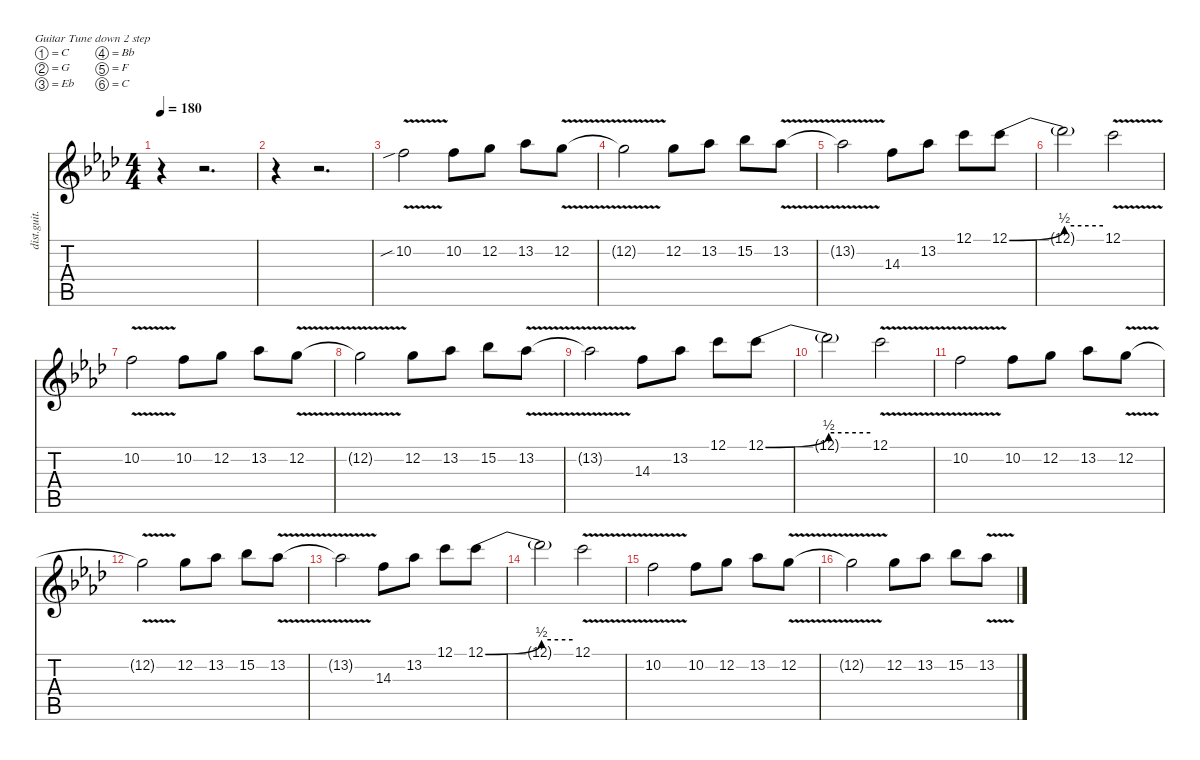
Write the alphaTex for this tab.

\defaultSystemsLayout 4
\hideDynamics
\bracketExtendMode nobrackets
\track ("Gtr.4" "dist.guit.") {mute instrument distortionguitar}
\staff {score tabs}
\tuning (C4 G3 Eb3 Bb2 F2 C2)
\ts (4 4)
\tempo 180
\clef g2
\ks fminor
r.4{dy f} r.2{d} |
r.4 r.2{d} |
10.2{v sib acc forcenatural}.2 10.2{acc forcenatural}.8 12.2{acc forcenatural}.8 13.2{acc b}.8 12.2{v acc forcenatural}.8 |
12.2{v t acc forcenatural}.2 12.2{acc forcenatural}.8 13.2{acc b}.8 15.2{acc b}.8 13.2{v acc b}.8 |
13.2{v t acc b}.2 14.3{acc forcenatural}.8 13.2{acc b}.8 12.1{acc forcenatural}.8 12.1{be (bend 0 0 60 2) acc forcenatural}.8 |
12.1{be (hold 0 2 60 2) t}.2 12.1{v acc forcenatural}.2 |
10.2{v acc forcenatural}.2 10.2{acc forcenatural}.8 12.2{acc forcenatural}.8 13.2{acc b}.8 12.2{v acc forcenatural}.8 |
12.2{v t acc forcenatural}.2 12.2{acc forcenatural}.8 13.2{acc b}.8 15.2{acc b}.8 13.2{v acc b}.8 |
13.2{v t acc b}.2 14.3{acc forcenatural}.8 13.2{acc b}.8 12.1{acc forcenatural}.8 12.1{be (bend 0 0 60 2) acc forcenatural}.8 |
12.1{be (hold 0 2 60 2) t}.2 12.1{v acc forcenatural}.2 |
10.2{v acc forcenatural}.2 10.2{acc forcenatural}.8 12.2{acc forcenatural}.8 13.2{acc b}.8 12.2{v acc forcenatural}.8 |
12.2{v t acc forcenatural}.2 12.2{acc forcenatural}.8 13.2{acc b}.8 15.2{acc b}.8 13.2{v acc b}.8 |
13.2{v t acc b}.2 14.3{acc forcenatural}.8 13.2{acc b}.8 12.1{acc forcenatural}.8 12.1{be (bend 0 0 60 2) acc forcenatural}.8 |
12.1{be (hold 0 2 60 2) t}.2 12.1{v acc forcenatural}.2 |
10.2{v acc forcenatural}.2 10.2{acc forcenatural}.8 12.2{acc forcenatural}.8 13.2{acc b}.8 12.2{v acc forcenatural}.8 |
12.2{v t acc forcenatural}.2 12.2{acc forcenatural}.8 13.2{acc b}.8 15.2{acc b}.8 13.2{v acc b}.8
